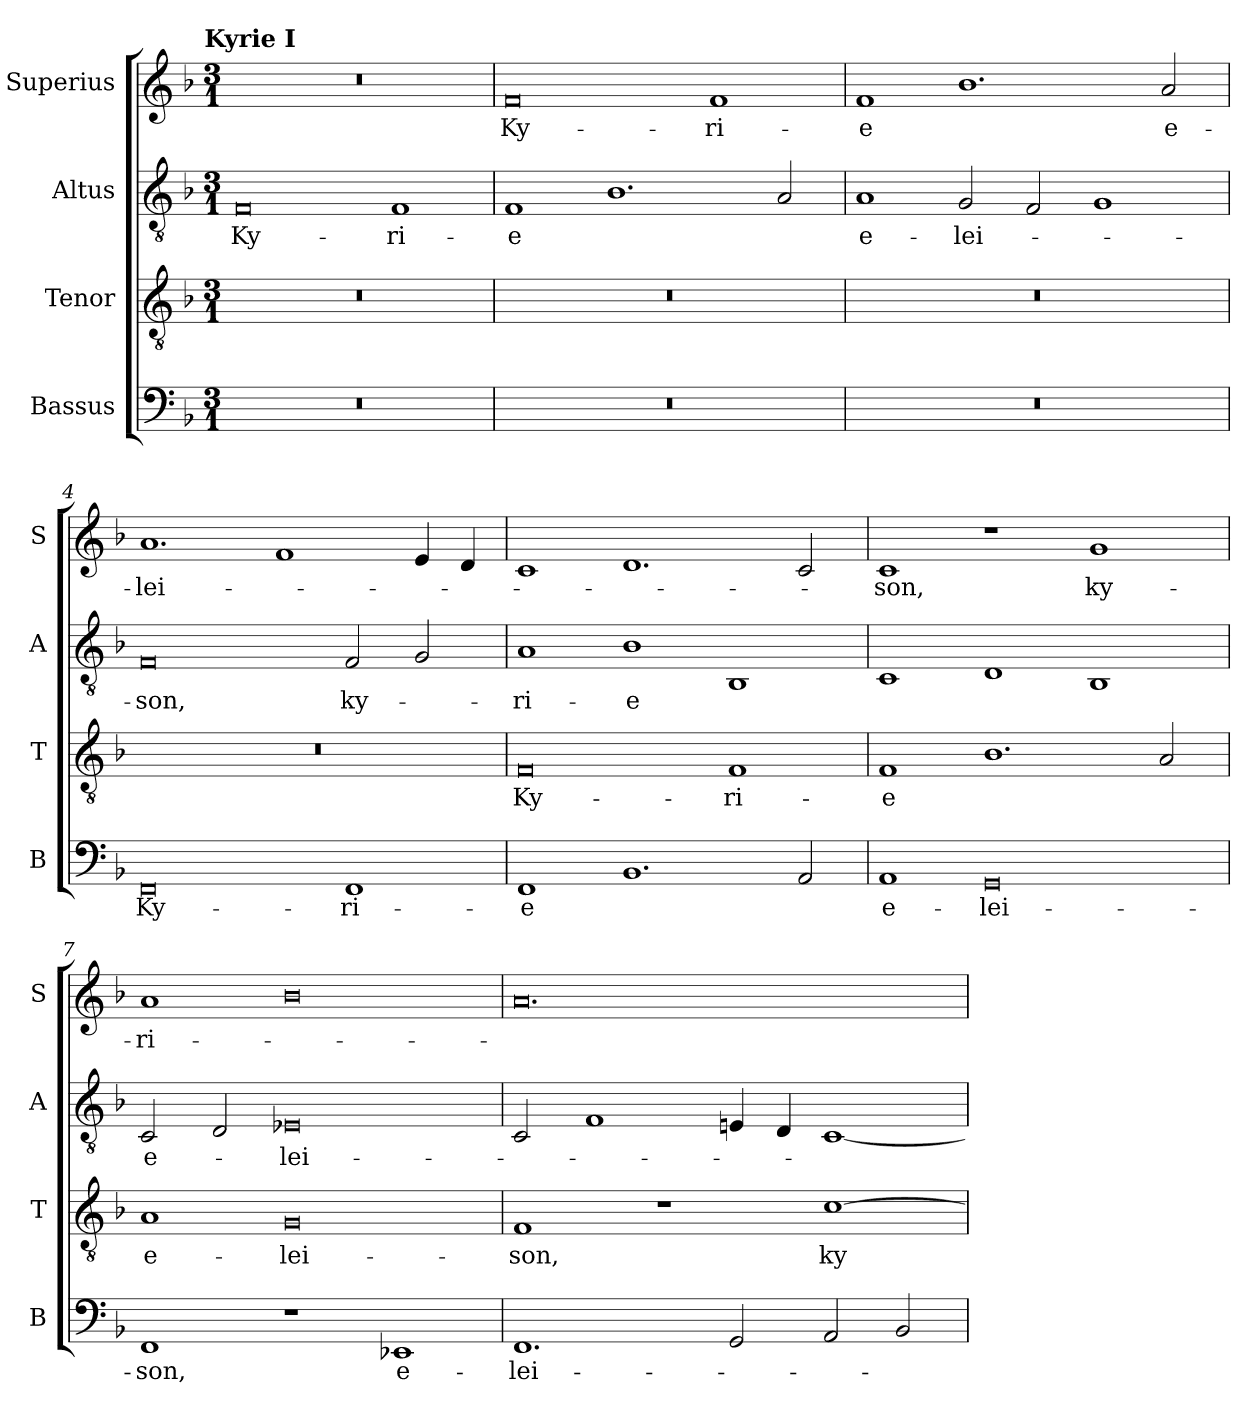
**kern	**text	**kern	**text	**kern	**text	**kern	**text
*part4	*part4	*part3	*part3	*part2	*part2	*part1	*part1
*staff4	*staff4	*staff3	*staff3	*staff2	*staff2	*staff1	*staff1
*I"Bassus	*	*I"Tenor	*	*I"Altus	*	*I"Superius	*
*I'B	*	*I'T	*	*I'A	*	*I'S	*
*clefF4	*	*clefGv2	*	*clefGv2	*	*clefG2	*
*k[b-]	*	*k[b-]	*	*k[b-]	*	*k[b-]	*
!!LO:TX:omd:t=Kyrie I
*M3/1	*	*M3/1	*	*M3/1	*	*M3/1	*
=1	=1	=1	=1	=1	=1	=1	=1
0.r	.	0.r	.	0F	Ky-	0.r	.
.	.	.	.	1F	-ri-	.	.
=2	=2	=2	=2	=2	=2	=2	=2
0.r	.	0.r	.	1F	-e	0f	Ky-
.	.	.	.	1.B-	.	.	.
.	.	.	.	.	.	1f	-ri-
.	.	.	.	2A/	.	.	.
=3	=3	=3	=3	=3	=3	=3	=3
0.r	.	0.r	.	1A	e-	1f	-e
.	.	.	.	2G/	-lei-	1.b-	.
.	.	.	.	2F/	.	.	.
.	.	.	.	1G	.	.	.
.	.	.	.	.	.	2a/	e-
=4	=4	=4	=4	=4	=4	=4	=4
0FF	Ky-	0.r	.	0F	-son,	1.a	-lei-
.	.	.	.	.	.	1f	.
1FF	-ri-	.	.	2F/	ky-	.	.
.	.	.	.	2G/	.	4e/	.
.	.	.	.	.	.	4d/	.
=5	=5	=5	=5	=5	=5	=5	=5
1FF	-e	0F	Ky-	1A	-ri-	1c	.
1.BB-	.	.	.	1B-	-e	1.d	.
.	.	1F	-ri-	1BB-	.	.	.
2AA/	.	.	.	.	.	2c/	.
=6	=6	=6	=6	=6	=6	=6	=6
1AA	e-	1F	-e	1C	.	1c	-son,
0GG	-lei-	1.B-	.	1D	.	1r	.
.	.	.	.	1BB-	.	1g	ky-
.	.	2A/	.	.	.	.	.
=7	=7	=7	=7	=7	=7	=7	=7
1FF	-son,	1A	e-	2C/	e-	1a	-ri-
.	.	.	.	2D/	.	.	.
1r	.	0G	-lei-	0E-X	-lei-	0b-	.
1EE-X	e-	.	.	.	.	.	.
=8	=8	=8	=8	=8	=8	=8	=8
1.FF	-lei-	1F	-son,	2C/	.	0.a	.
.	.	.	.	1F	.	.	.
.	.	1r	.	.	.	.	.
2GG/	.	.	.	4En/	.	.	.
.	.	.	.	4D/	.	.	.
2AA/	.	[1c	ky-	[1C	.	.	.
2BB-/	.	.	.	.	.	.	.
=	=	=	=	=	=	=	=
*-	*-	*-	*-	*-	*-	*-	*-
